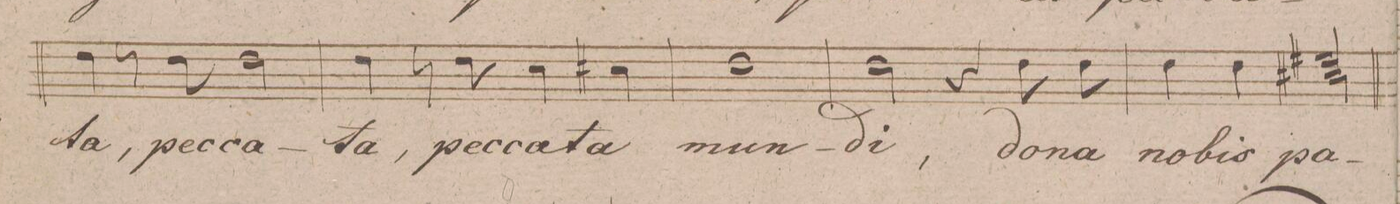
**kern	**text
*I"Soprano	*
*clefC1	*
*k[f#]	*
*met(c)	*
*M4/4	*
4b	-ta,
8r	.
8b	pec-
2b	-ca-
=37	=37
4b	-ta,
8r	.
8b	pec-
4a	-ca-
4a#X	-ta
=38	=38
1b	mun-
=39	=39
2b	-di,
4r	.
8b	do-
8b	-na
=40	=40
4b	no-
4b	-bis
*^	*
2a#X	2cc#X	pa-
*v	*v	*
=41	=41
*-	*-
